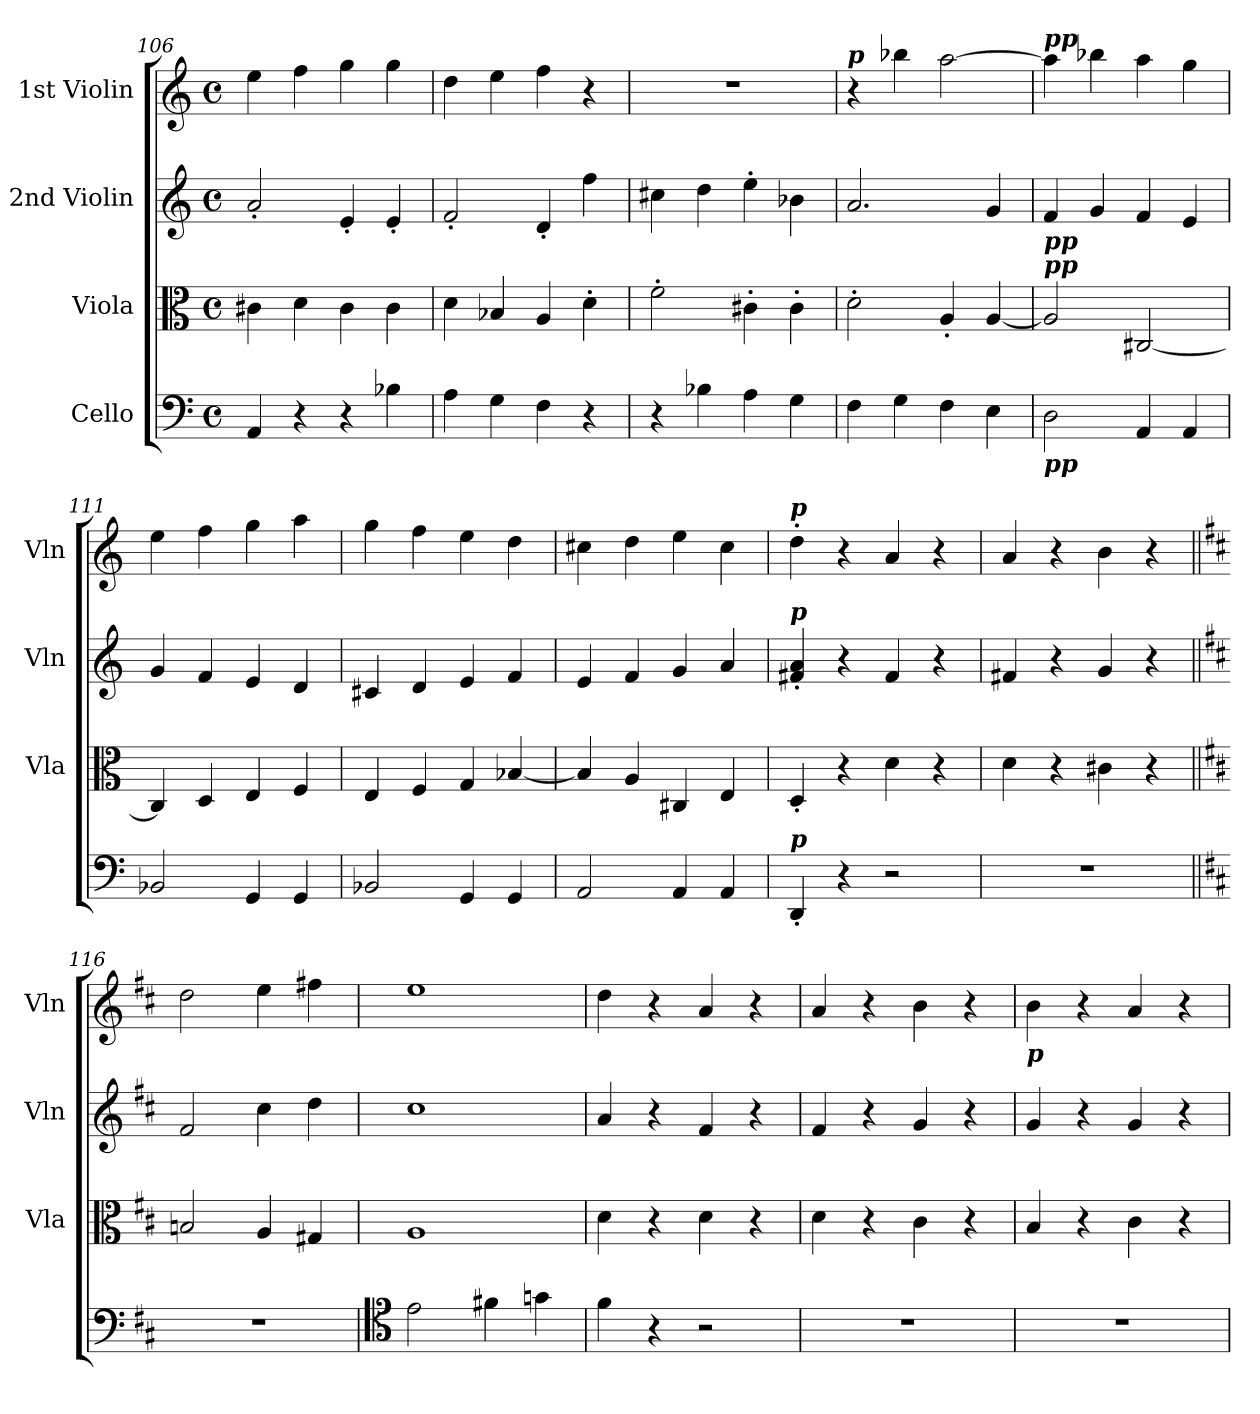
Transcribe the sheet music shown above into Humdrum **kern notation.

**kern	**kern	**kern	**kern
*part4	*part3	*part2	*part1
*staff4	*staff3	*staff2	*staff1
*I"Cello	*I"Viola	*I"2nd Violin	*I"1st Violin
*	*I'Vla	*I'Vln	*I'Vln
!!LO:PB:g=z
*clefF4	*clefC3	*clefG2	*clefG2
*k[]	*k[]	*k[]	*k[]
*C:	*C:	*C:	*C:
*M4/4	*M4/4	*M4/4	*M4/4
*met(c)	*met(c)	*met(c)	*met(c)
=106	=106	=106	=106
4AA/	4c#X\	2a'/	4ee\
4r	4d\	.	4ff\
4r	4c#\	4e'/	4gg\
4B-X\	4c#\	4e'/	4gg\
=107	=107	=107	=107
4A\	4d\	2f'/	4dd\
4G\	4B-X/	.	4ee\
4F\	4A/	4d'/	4ff\
4r	4d'\	4ff\	4r
=108	=108	=108	=108
4r	2f'\	4cc#X\	1r
4B-X\	.	4dd\	.
4A\	4c#X'\	4ee'\	.
4G\	4c#'\	4b-X\	.
=109	=109	=109	=109
!	!	!	!LO:TX:a:Bi:t=p
4F\	2d'\	2.a/	4r
4G\	.	.	4bb-X\
4F\	4A'/	.	[2aa\
4E\	[4A/	4g/	.
=110	=110	=110	=110
!	!	!	!LO:TX:a:Bi:t=pp
!	!LO:TX:a:Bi:t=pp	!	!
!	!LO:TX:a:Bi:t=pp	!	!
!LO:TX:b:Bi:t=pp	!	!	!
2D\	2A/]	4f/	4aa\]
.	.	4g/	4bb-X\
4AA/	[2C#X/	4f/	4aa\
4AA/	.	4e/	4gg\
!!LO:LB:g=z
=111	=111	=111	=111
2BB-X/	4C#/]	4g/	4ee\
.	4D/	4f/	4ff\
4GG/	4E/	4e/	4gg\
4GG/	4F/	4d/	4aa\
!!LO:LB:g=z
=112	=112	=112	=112
2BB-X/	4E/	4c#X/	4gg\
.	4F/	4d/	4ff\
4GG/	4G/	4e/	4ee\
4GG/	[4B-X/	4f/	4dd\
=113	=113	=113	=113
2AA/	4B-/]	4e/	4cc#X\
.	4A/	4f/	4dd\
4AA/	4C#X/	4g/	4ee\
4AA/	4E/	4a/	4cc#\
=114	=114	=114	=114
!	!	!	!LO:TX:a:Bi:t=p
!	!	!LO:TX:a:Bi:t=p	!
!LO:TX:a:Bi:t=p	!	!	!
4DD'/	4D'/	4f#X/' 4a/'	4dd'\
4r	4r	4r	4r
2r	4d\	4f#/	4a/
.	4r	4r	4r
=115	=115	=115	=115
1r	4d\	4f#X/	4a/
.	4r	4r	4r
.	4c#X\	4g/	4b\
.	4r	4r	4r
=116||	=116||	=116||	=116||
*k[f#c#]	*k[f#c#]	*k[f#c#]	*k[f#c#]
*D:	*D:	*D:	*D:
1r	2Bn/	2f#/	2dd\
.	4A/	4cc#\	4ee\
.	4G#X/	4dd\	4ff#X\
!!LO:PB:g=z
=117	=117	=117	=117
*clefC4	*	*	*
2e\	1A	1cc#	1ee
4f#X\	.	.	.
4gn\	.	.	.
!!LO:LB:g=z
=118	=118	=118	=118
4f#\	4d\	4a/	4dd\
4r	4r	4r	4r
2r	4d\	4f#/	4a/
.	4r	4r	4r
=119	=119	=119	=119
1r	4d\	4f#/	4a/
.	4r	4r	4r
.	4c#\	4g/	4b\
.	4r	4r	4r
=120	=120	=120	=120
!	!	!	!LO:TX:b:Bi:t=p
1r	4B/	4g/	4b\
.	4r	4r	4r
.	4c#\	4g/	4a/
.	4r	4r	4r
=	=	=	=
*-	*-	*-	*-
